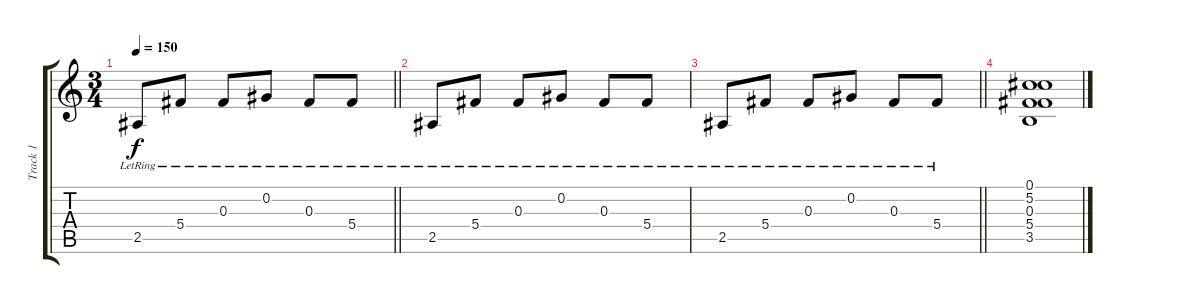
\track ("Track 1" "Track 1") {instrument acousticguitarsteel}
\staff {score tabs}
\tuning (Db4 Ab3 Gb3 Db3 Ab2 Db2) {hide}
\ts (3 4)
\tempo 150
\clef g2
\barLineRight lightlight
\ks c
2.5{lr}.8{dy f} 5.4{lr}.8 0.3{lr}.8 0.2{lr}.8 0.3{lr}.8 5.4{lr}.8 |
2.5{lr}.8 5.4{lr}.8 0.3{lr}.8 0.2{lr}.8 0.3{lr}.8 5.4{lr}.8 |
\barLineRight lightlight
2.5{lr}.8 5.4{lr}.8 0.3{lr}.8 0.2{lr}.8 0.3{lr}.8 5.4{lr}.8 |
(0.1 5.2 0.3 5.4 3.5).1
